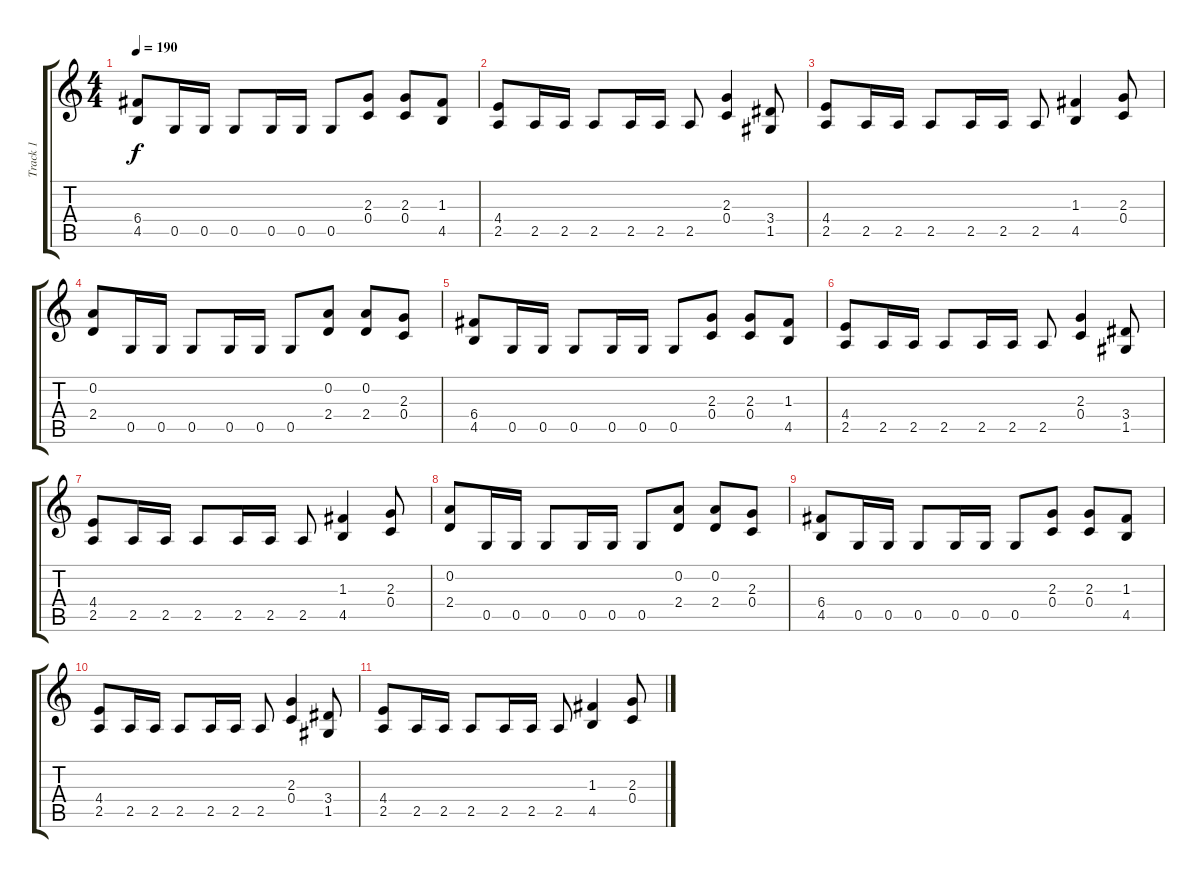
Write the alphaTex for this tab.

\track ("Track 1" "Track 1") {instrument distortionguitar}
\staff {score tabs}
\tuning (D4 A3 F3 C3 G2 D2) {hide}
\ts (4 4)
\tempo 190
\clef g2
\ks c
(6.4 4.5).8{dy f volume 13} 0.5.16 0.5.16 0.5.8 0.5.16 0.5.16 0.5.8 (2.3 0.4).8 (2.3 0.4).8 (1.3 4.5).8 |
(4.4 2.5).8{volume 11} 2.5.16 2.5.16 2.5.8 2.5.16 2.5.16 2.5.8 (2.3 0.4).4 (3.4 1.5).8 |
(4.4 2.5).8{volume 10} 2.5.16 2.5.16 2.5.8 2.5.16 2.5.16 2.5.8 (1.3 4.5).4 (2.3 0.4).8 |
(0.2 2.4).8{volume 9} 0.5.16 0.5.16 0.5.8 0.5.16 0.5.16 0.5.8 (0.2 2.4).8 (0.2 2.4).8 (2.3 0.4).8 |
(6.4 4.5).8{volume 8} 0.5.16 0.5.16 0.5.8 0.5.16 0.5.16 0.5.8 (2.3 0.4).8 (2.3 0.4).8 (1.3 4.5).8 |
(4.4 2.5).8 2.5.16{volume 7} 2.5.16 2.5.8 2.5.16 2.5.16 2.5.8 (2.3 0.4).4 (3.4 1.5).8 |
(4.4 2.5).8{volume 6} 2.5.16 2.5.16 2.5.8 2.5.16 2.5.16 2.5.8 (1.3 4.5).4 (2.3 0.4).8 |
(0.2 2.4).8{volume 5} 0.5.16 0.5.16 0.5.8 0.5.16 0.5.16 0.5.8 (0.2 2.4).8 (0.2 2.4).8 (2.3 0.4).8 |
(6.4 4.5).8{volume 4} 0.5.16 0.5.16 0.5.8 0.5.16 0.5.16 0.5.8 (2.3 0.4).8 (2.3 0.4).8 (1.3 4.5).8 |
(4.4 2.5).8{volume 3} 2.5.16 2.5.16 2.5.8 2.5.16 2.5.16 2.5.8 (2.3 0.4).4 (3.4 1.5).8 |
(4.4 2.5).8{volume 2} 2.5.16 2.5.16 2.5.8 2.5.16 2.5.16 2.5.8 (1.3 4.5).4{volume 1} (2.3 0.4).8
